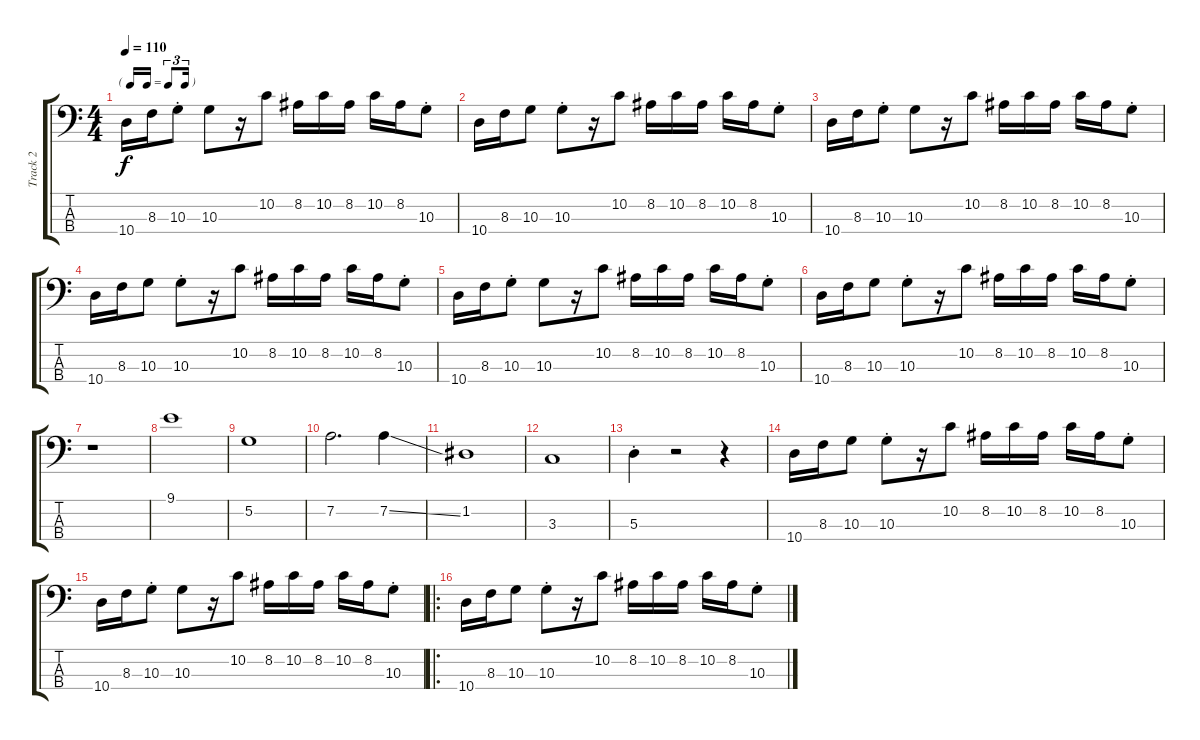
\track ("Track 2" "Track 2") {instrument electricbasspick}
\staff {score tabs}
\tuning (G2 D2 A1 E1) {hide}
\ts (4 4)
\tf triplet16th
\tempo 110
\clef f4
\ks c
10.4.16{dy f} 8.3.16 10.3{st}.8 10.3.8 r.16 10.2.8 8.2.16 10.2.16 8.2.16 10.2.16 8.2.16 10.3{st}.8 |
10.4.16 8.3.16 10.3.8 10.3{st}.8 r.16 10.2.8 8.2.16 10.2.16 8.2.16 10.2.16 8.2.16 10.3{st}.8 |
10.4.16 8.3.16 10.3{st}.8 10.3.8 r.16 10.2.8 8.2.16 10.2.16 8.2.16 10.2.16 8.2.16 10.3{st}.8 |
10.4.16 8.3.16 10.3.8 10.3{st}.8 r.16 10.2.8 8.2.16 10.2.16 8.2.16 10.2.16 8.2.16 10.3{st}.8 |
10.4.16 8.3.16 10.3{st}.8 10.3.8 r.16 10.2.8 8.2.16 10.2.16 8.2.16 10.2.16 8.2.16 10.3{st}.8 |
10.4.16 8.3.16 10.3.8 10.3{st}.8 r.16 10.2.8 8.2.16 10.2.16 8.2.16 10.2.16 8.2.16 10.3{st}.8 |
r.1{volume 7} |
9.1.1 |
5.2.1 |
7.2.2{d} 7.2{ss}.4 |
1.2.1 |
3.3.1 |
5.3{st}.4 r.2 r.4{volume 12} |
10.4.16 8.3.16 10.3.8 10.3{st}.8 r.16 10.2.8 8.2.16 10.2.16 8.2.16 10.2.16 8.2.16 10.3{st}.8 |
10.4.16 8.3.16 10.3{st}.8 10.3.8 r.16 10.2.8 8.2.16 10.2.16 8.2.16 10.2.16 8.2.16 10.3{st}.8 |
\ro
10.4.16 8.3.16 10.3.8 10.3{st}.8 r.16 10.2.8 8.2.16 10.2.16 8.2.16 10.2.16 8.2.16 10.3{st}.8
